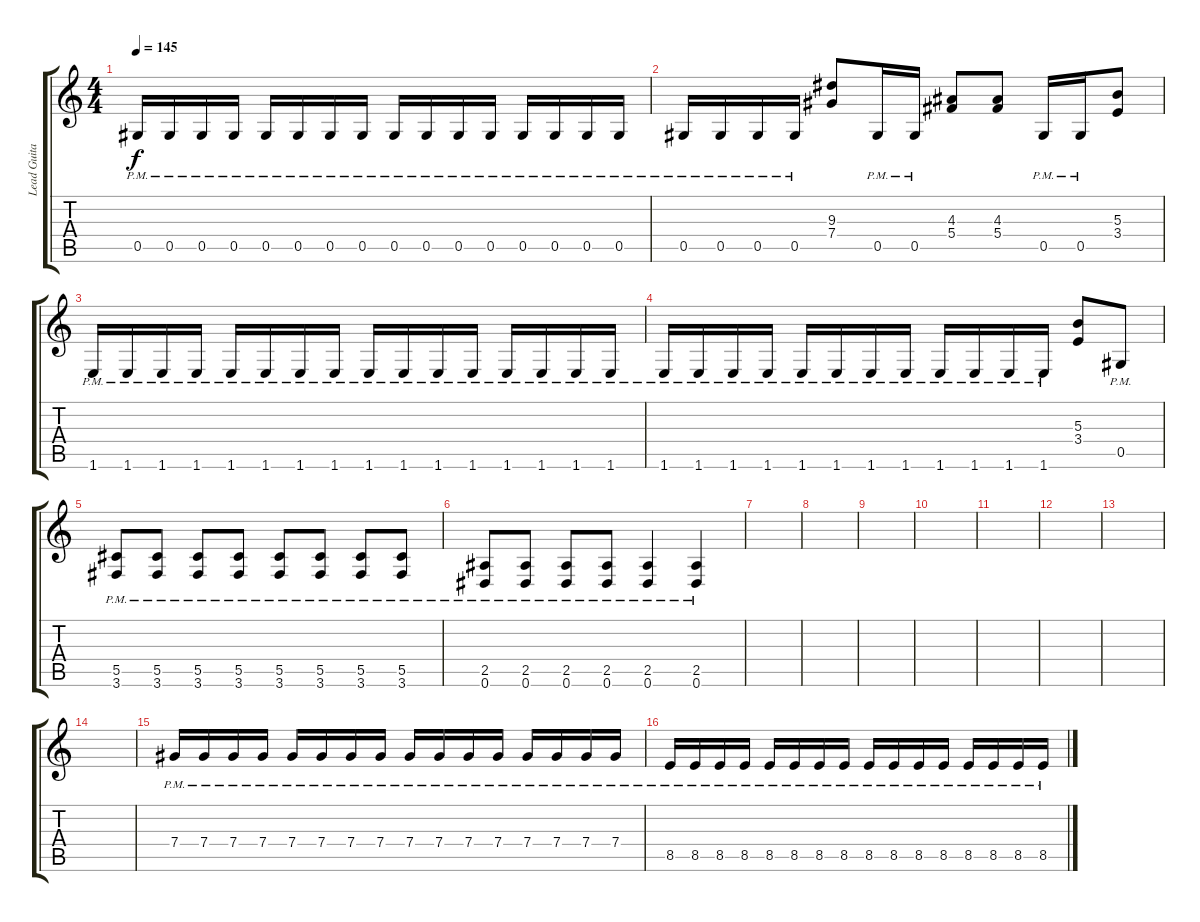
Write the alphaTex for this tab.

\track ("Lead Guitar" "Lead Guita") {instrument distortionguitar}
\staff {score tabs}
\tuning (Eb4 Bb3 Gb3 Db3 Ab2 Eb2) {hide}
\ts (4 4)
\tempo 145
\clef g2
\ks c
0.5{pm}.16{dy f} 0.5{pm}.16 0.5{pm}.16 0.5{pm}.16 0.5{pm}.16 0.5{pm}.16 0.5{pm}.16 0.5{pm}.16 0.5{pm}.16 0.5{pm}.16 0.5{pm}.16 0.5{pm}.16 0.5{pm}.16 0.5{pm}.16 0.5{pm}.16 0.5{pm}.16 |
0.5{pm}.16 0.5{pm}.16 0.5{pm}.16 0.5{pm}.16 (9.3 7.4).8 0.5{pm}.16 0.5{pm}.16 (4.3 5.4).8 (4.3 5.4).8 0.5{pm}.16 0.5{pm}.16 (5.3 3.4).8 |
1.6{pm}.16 1.6{pm}.16 1.6{pm}.16 1.6{pm}.16 1.6{pm}.16 1.6{pm}.16 1.6{pm}.16 1.6{pm}.16 1.6{pm}.16 1.6{pm}.16 1.6{pm}.16 1.6{pm}.16 1.6{pm}.16 1.6{pm}.16 1.6{pm}.16 1.6{pm}.16 |
1.6{pm}.16 1.6{pm}.16 1.6{pm}.16 1.6{pm}.16 1.6{pm}.16 1.6{pm}.16 1.6{pm}.16 1.6{pm}.16 1.6{pm}.16 1.6{pm}.16 1.6{pm}.16 1.6{pm}.16 (5.3 3.4).8 0.5{pm}.8 |
(5.5{pm} 3.6{pm}).8 (5.5{pm} 3.6{pm}).8 (5.5{pm} 3.6{pm}).8 (5.5{pm} 3.6{pm}).8 (5.5{pm} 3.6{pm}).8 (5.5{pm} 3.6{pm}).8 (5.5{pm} 3.6{pm}).8 (5.5{pm} 3.6{pm}).8 |
(2.5{pm} 0.6{pm}).8 (2.5{pm} 0.6{pm}).8 (2.5{pm} 0.6{pm}).8 (2.5{pm} 0.6{pm}).8 (2.5{pm} 0.6{pm}).4 (2.5{pm} 0.6{pm}).4 |
|
|
|
|
|
|
|
|
7.4{pm}.16 7.4{pm}.16 7.4{pm}.16 7.4{pm}.16 7.4{pm}.16 7.4{pm}.16 7.4{pm}.16 7.4{pm}.16 7.4{pm}.16 7.4{pm}.16 7.4{pm}.16 7.4{pm}.16 7.4{pm}.16 7.4{pm}.16 7.4{pm}.16 7.4{pm}.16 |
8.5{pm}.16 8.5{pm}.16 8.5{pm}.16 8.5{pm}.16 8.5{pm}.16 8.5{pm}.16 8.5{pm}.16 8.5{pm}.16 8.5{pm}.16 8.5{pm}.16 8.5{pm}.16 8.5{pm}.16 8.5{pm}.16 8.5{pm}.16 8.5{pm}.16 8.5{pm}.16
